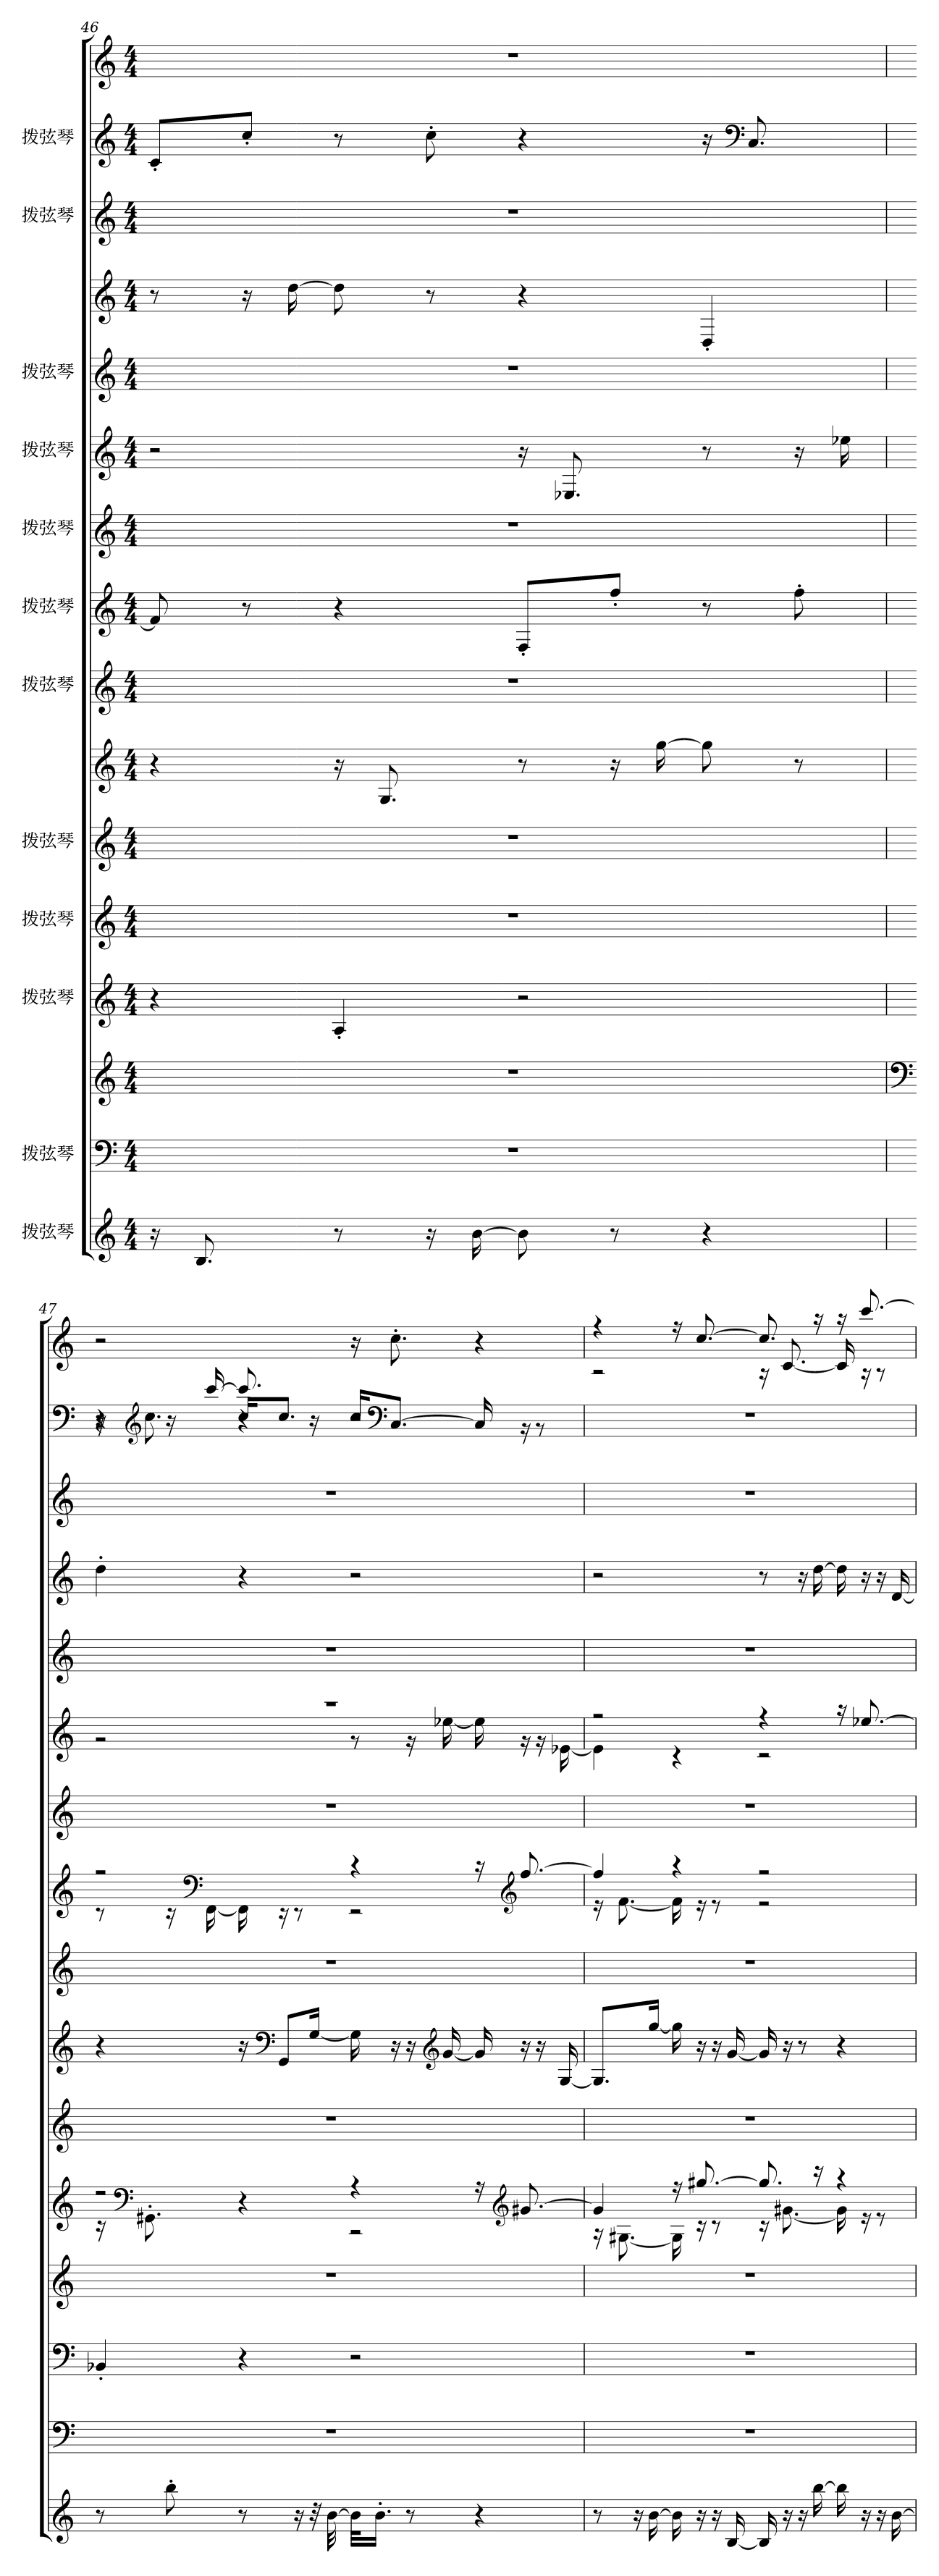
**kern	**kern	**kern	**kern	**kern	**kern	**kern	**kern	**kern	**kern	**kern	**kern	**kern	**kern	**kern	**kern
*part12	*part11	*part11	*part10	*part9	*part8	*part8	*part7	*part6	*part5	*part4	*part3	*part3	*part2	*part1	*part1
*staff16	*staff15	*staff14	*staff13	*staff12	*staff11	*staff10	*staff9	*staff8	*staff7	*staff6	*staff5	*staff4	*staff3	*staff2	*staff1
*I"拨弦琴	*I"拨弦琴	*	*I"拨弦琴	*I"拨弦琴	*I"拨弦琴	*	*I"拨弦琴	*I"拨弦琴	*I"拨弦琴	*I"拨弦琴	*I"拨弦琴	*	*I"拨弦琴	*I"拨弦琴	*
!!LO:PB:g=z
*clefG2	*clefF4	*clefG2	*clefG2	*clefG2	*clefG2	*clefG2	*clefG2	*clefG2	*clefG2	*clefG2	*clefG2	*clefG2	*clefG2	*clefG2	*clefG2
*k[]	*k[]	*k[]	*k[]	*k[]	*k[]	*k[]	*k[]	*k[]	*k[]	*k[]	*k[]	*k[]	*k[]	*k[]	*k[]
*M4/4	*M4/4	*M4/4	*M4/4	*M4/4	*M4/4	*M4/4	*M4/4	*M4/4	*M4/4	*M4/4	*M4/4	*M4/4	*M4/4	*M4/4	*M4/4
=46	=46	=46	=46	=46	=46	=46	=46	=46	=46	=46	=46	=46	=46	=46	=46
16r	1r	1r	4r	1r	1r	4r	1r	8f/]	1r	2r	1r	8r	1r	8c'/L	1r
8.B/	.	.	.	.	.	.	.	.	.	.	.	.	.	.	.
.	.	.	.	.	.	.	.	8r	.	.	.	16r	.	8cc'/J	.
.	.	.	.	.	.	.	.	.	.	.	.	[16dd\	.	.	.
8r	.	.	4A'/	.	.	16r	.	4r	.	.	.	8dd\]	.	8r	.
.	.	.	.	.	.	8.G/	.	.	.	.	.	.	.	.	.
16r	.	.	.	.	.	.	.	.	.	.	.	8r	.	8cc'\	.
[16b\	.	.	.	.	.	.	.	.	.	.	.	.	.	.	.
8b\]	.	.	2r	.	.	8r	.	8F'/L	.	16r	.	4r	.	4r	.
.	.	.	.	.	.	.	.	.	.	8.E-X/	.	.	.	.	.
8r	.	.	.	.	.	16r	.	8ff'/J	.	.	.	.	.	.	.
.	.	.	.	.	.	[16gg\	.	.	.	.	.	.	.	.	.
4r	.	.	.	.	.	8gg\]	.	8r	.	8r	.	4D'/	.	16r	.
*	*	*	*	*	*	*	*	*	*	*	*	*	*	*clefF4	*
.	.	.	.	.	.	.	.	.	.	.	.	.	.	8.C/	.
.	.	.	.	.	.	8r	.	8ff'\	.	16r	.	.	.	.	.
.	.	.	.	.	.	.	.	.	.	16ee-X\	.	.	.	.	.
!!LO:PB:g=z
=47	=47	=47	=47	=47	=47	=47	=47	=47	=47	=47	=47	=47	=47	=47	=47
*	*	*clefF4	*	*	*	*	*	*	*	*	*	*	*	*	*
*	*	*	*	*^	*	*	*	*^	*	*^	*	*	*	*^	*
*	*	*	*	*	*	*	*	*	*	*	*	*	*	*	*	*	*	*^	*
8r	1r	4BB-X'/	1r	2r	16r	1r	4r	1r	2r	8r	1r	1r	2r	1r	4dd'\	1r	8r	16r	4r	2r
*	*	*	*	*clefF4	*	*	*	*	*	*	*	*	*	*	*	*	*clefG2	*	*	*
.	.	.	.	.	8.GG#X'\	.	.	.	.	.	.	.	.	.	.	.	.	8.cc\	.	.
8bb'\	.	.	.	.	.	.	.	.	.	16r	.	.	.	.	.	.	16r	.	.	.
*	*	*	*	*	*	*	*	*	*clefF4	*	*	*	*	*	*	*	*	*	*	*
.	.	.	.	.	.	.	.	.	.	[16FF\	.	.	.	.	.	.	[16ccc/	.	.	.
8r	.	4r	.	.	4r	.	16r	.	.	16FF\]	.	.	.	.	4r	.	8.ccc/]	4r	16cc/KL	.
*	*	*	*	*	*	*	*clefF4	*	*	*	*	*	*	*	*	*	*	*	*	*
.	.	.	.	.	.	.	8GG/L	.	.	16r	.	.	.	.	.	.	.	.	8.cc/J	.
16r	.	.	.	.	.	.	.	.	.	8r	.	.	.	.	.	.	.	.	.	.
32r	.	.	.	.	.	.	[16G/Jk	.	.	.	.	.	.	.	.	.	16r	.	.	.
[32b\	.	.	.	.	.	.	.	.	.	.	.	.	.	.	.	.	.	.	.	.
32b\KLL]	.	2r	.	4r	2r	.	16G\]	.	4r	2r	.	.	8r	.	2r	.	2r	2r	16cc/KL	16r
16.b'\JJ	.	.	.	.	.	.	.	.	.	.	.	.	.	.	.	.	.	.	.	.
*	*	*	*	*	*	*	*	*	*	*	*	*	*	*	*	*	*clefF4	*	*	*
.	.	.	.	.	.	.	16r	.	.	.	.	.	.	.	.	.	.	.	[8.C/J	8.cc'\
8r	.	.	.	.	.	.	16r	.	.	.	.	.	16r	.	.	.	.	.	.	.
*	*	*	*	*	*	*	*clefG2	*	*	*	*	*	*	*	*	*	*	*	*	*
.	.	.	.	.	.	.	[16g/	.	.	.	.	.	[16ee-X\	.	.	.	.	.	.	.
4r	.	.	.	16r	.	.	16g/]	.	16r	.	.	.	16ee-\]	.	.	.	.	.	16C/]	4r
*	*	*	*	*clefG2	*	*	*	*	*clefG2	*	*	*	*	*	*	*	*	*	*	*
.	.	.	.	[8.g#X/	.	.	16r	.	[8.ff/	.	.	.	16r	.	.	.	.	.	16r	.
.	.	.	.	.	.	.	16r	.	.	.	.	.	16r	.	.	.	.	.	8r	.
.	.	.	.	.	.	.	[16G/	.	.	.	.	.	[16e-X\	.	.	.	.	.	.	.
*	*	*	*	*	*	*	*	*	*	*	*	*	*	*	*	*	*v	*v	*v	*
!!LO:PB:g=z
=48	=48	=48	=48	=48	=48	=48	=48	=48	=48	=48	=48	=48	=48	=48	=48	=48	=48	=48
*	*	*	*	*	*	*	*	*	*	*	*	*	*	*	*	*	*	*^
8r	1r	1r	1r	4g#/]	16r	1r	8.G/L]	1r	4ff/]	16r	1r	2r	4e-\]	1r	2r	1r	1r	4r	2r
.	.	.	.	.	[8.G#X\	.	.	.	.	[8.f\	.	.	.	.	.	.	.	.	.
16r	.	.	.	.	.	.	.	.	.	.	.	.	.	.	.	.	.	.	.
[16b\	.	.	.	.	.	.	[16gg/Jk	.	.	.	.	.	.	.	.	.	.	.	.
16b\]	.	.	.	16r	16G#\]	.	16gg\]	.	4r	16f\]	.	.	4r	.	.	.	.	16r	.
16r	.	.	.	[8.gg#X/	16r	.	16r	.	.	16r	.	.	.	.	.	.	.	[8.cc/	.
16r	.	.	.	.	8r	.	16r	.	.	8r	.	.	.	.	.	.	.	.	.
[16B/	.	.	.	.	.	.	[16g/	.	.	.	.	.	.	.	.	.	.	.	.
16B/]	.	.	.	8.gg#/]	16r	.	16g/]	.	2r	2r	.	4r	2r	.	8r	.	.	8.cc/]	16r
16r	.	.	.	.	[8.g#X\	.	16r	.	.	.	.	.	.	.	.	.	.	.	[8.c/
16r	.	.	.	.	.	.	8r	.	.	.	.	.	.	.	16r	.	.	.	.
[16bb\	.	.	.	16r	.	.	.	.	.	.	.	.	.	.	[16dd\	.	.	16r	.
16bb\]	.	.	.	4r	16g#\]	.	4r	.	.	.	.	16r	.	.	16dd\]	.	.	16r	16c/]
16r	.	.	.	.	16r	.	.	.	.	.	.	[8.ee-X/	.	.	16r	.	.	[8.ccc/	16r
16r	.	.	.	.	8r	.	.	.	.	.	.	.	.	.	16r	.	.	.	8r
[16b\	.	.	.	.	.	.	.	.	.	.	.	.	.	.	[16d/	.	.	.	.
*	*	*	*	*v	*v	*	*	*	*v	*v	*	*v	*v	*	*	*	*	*v	*v
=	=	=	=	=	=	=	=	=	=	=	=	=	=	=	=
*-	*-	*-	*-	*-	*-	*-	*-	*-	*-	*-	*-	*-	*-	*-	*-
